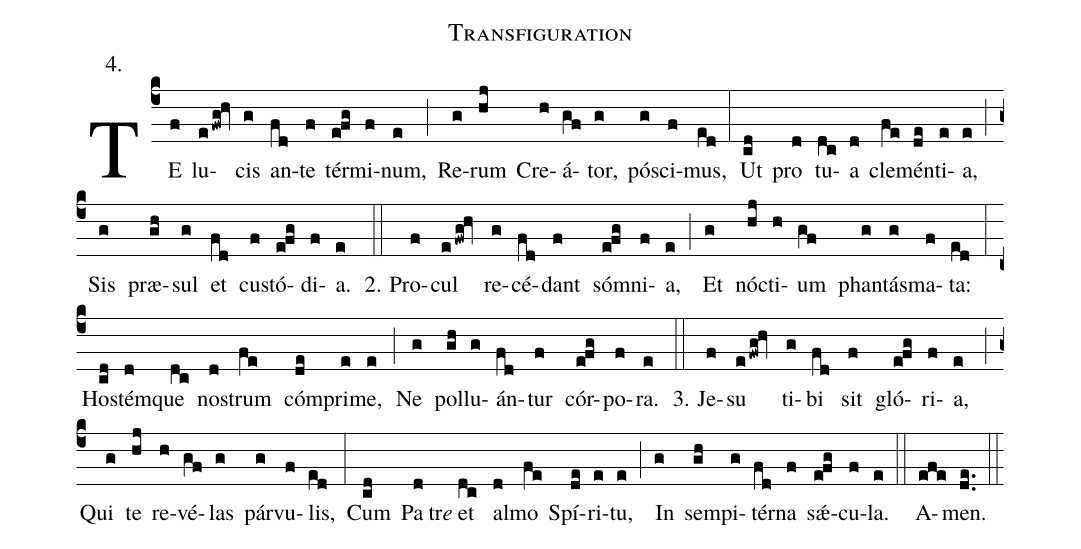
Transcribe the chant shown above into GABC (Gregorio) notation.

name: Transfiguration;
annotation: 4.;
%%
(c4)TE(f) lu(efwg!hv)cis(g) an(fd)te(f) tér(e!fg)mi(f)num,(e) (;)
Re(g)rum(hj) Cre(h)á(gf)tor,(g) pó(g)sci(f)mus,(ed) (:)
Ut(cd) pro(d) tu(dc)a(d) cle(fe)mén(de)ti(e)a,(e) (;)
Sis(g) præ(gh)sul(g) et(fd) cu(f)stó(e!fg)di(f)a.(e) (::)

2. Pro(f)cul(efwg!hv) re(g)cé(fd)dant(f) sóm(e!fg)ni(f)a,(e) (;)
Et(g) nó(hj)cti(h)um(gf) phan(g)tás(g)ma(f)ta:(ed) (:)
Ho(cd)stém(d)que(dc) no(d)strum(fe) cóm(de)pri(e)me,(e) (;)
Ne(g) pol(gh)lu(g)án(fd)tur(f) cór(e!fg)po(f)ra.(e) (::)

3. Je(f)su(efwg!hv) ti(g)bi(fd) sit(f) gló(e!fg)ri(f)a,(e) (;)
Qui(g) te(hj) re(h)vé(gf)las(g) pár(g)vu(f)lis,(ed) (:)
Cum(cd) Pa(d)tr<i>e</i>() et(dc) al(d)mo(fe) Spí(de)ri(e)tu,(e) (;)
In(g) sem(gh)pi(g)tér(fd)na(f) s<sp>'ae</sp>(e!fg)cu(f)la.(e) (::)
A(efe)men.(de..) (::)
